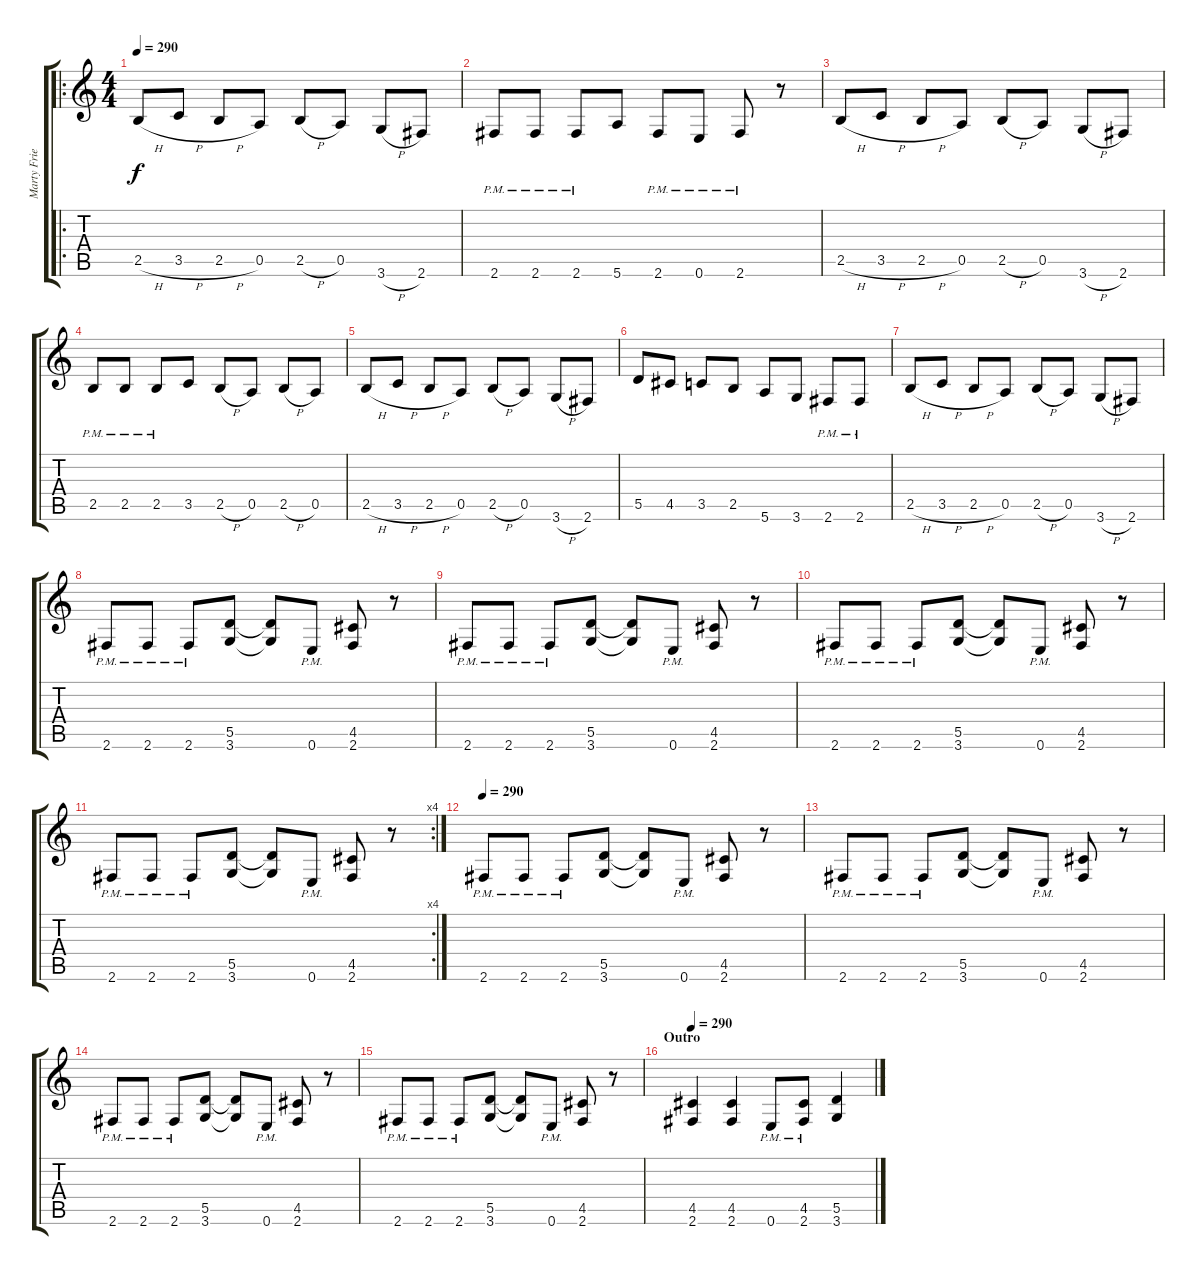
\track ("Marty Friedman" "Marty Frie") {instrument distortionguitar}
\staff {score tabs}
\tuning (E4 B3 G3 D3 A2 E2) {hide}
\ro
\ts (4 4)
\tempo 290
\clef g2
\ks c
2.5{h}.8{dy f} 3.5{h}.8 2.5{h}.8 0.5.8 2.5{h}.8 0.5.8 3.6{h}.8 2.6.8 |
2.6{pm}.8 2.6{pm}.8 2.6{pm}.8 5.6.8 2.6{pm}.8 0.6{pm}.8 2.6{pm}.8 r.8 |
2.5{h}.8 3.5{h}.8 2.5{h}.8 0.5.8 2.5{h}.8 0.5.8 3.6{h}.8 2.6.8 |
2.5{pm}.8 2.5{pm}.8 2.5{pm}.8 3.5.8 2.5{h}.8 0.5.8 2.5{h}.8 0.5.8 |
2.5{h}.8 3.5{h}.8 2.5{h}.8 0.5.8 2.5{h}.8 0.5.8 3.6{h}.8 2.6.8 |
5.5.8 4.5.8 3.5.8 2.5.8 5.6.8 3.6.8 2.6{pm}.8 2.6{pm}.8 |
2.5{h}.8 3.5{h}.8 2.5{h}.8 0.5.8 2.5{h}.8 0.5.8 3.6{h}.8 2.6.8 |
2.6{pm}.8 2.6{pm}.8 2.6{pm}.8 (5.5 3.6).8 (5.5{t} 3.6{t}).8 0.6{pm}.8 (4.5 2.6).8 r.8 |
2.6{pm}.8 2.6{pm}.8 2.6{pm}.8 (5.5 3.6).8 (5.5{t} 3.6{t}).8 0.6{pm}.8 (4.5 2.6).8 r.8 |
2.6{pm}.8 2.6{pm}.8 2.6{pm}.8 (5.5 3.6).8 (5.5{t} 3.6{t}).8 0.6{pm}.8 (4.5 2.6).8 r.8 |
\rc 4
2.6{pm}.8 2.6{pm}.8 2.6{pm}.8 (5.5 3.6).8 (5.5{t} 3.6{t}).8 0.6{pm}.8 (4.5 2.6).8 r.8 |
\tempo 290
2.6{pm}.8 2.6{pm}.8 2.6{pm}.8 (5.5 3.6).8 (5.5{t} 3.6{t}).8 0.6{pm}.8 (4.5 2.6).8 r.8 |
2.6{pm}.8 2.6{pm}.8 2.6{pm}.8 (5.5 3.6).8 (5.5{t} 3.6{t}).8 0.6{pm}.8 (4.5 2.6).8 r.8 |
2.6{pm}.8 2.6{pm}.8 2.6{pm}.8 (5.5 3.6).8 (5.5{t} 3.6{t}).8 0.6{pm}.8 (4.5 2.6).8 r.8 |
2.6{pm}.8 2.6{pm}.8 2.6{pm}.8 (5.5 3.6).8 (5.5{t} 3.6{t}).8 0.6{pm}.8 (4.5 2.6).8 r.8 |
\section ("" "Outro")
\tempo 290
(4.5 2.6).4 (4.5 2.6).4 0.6{pm}.8 (4.5 2.6{pm}).8 (5.5 3.6).4
